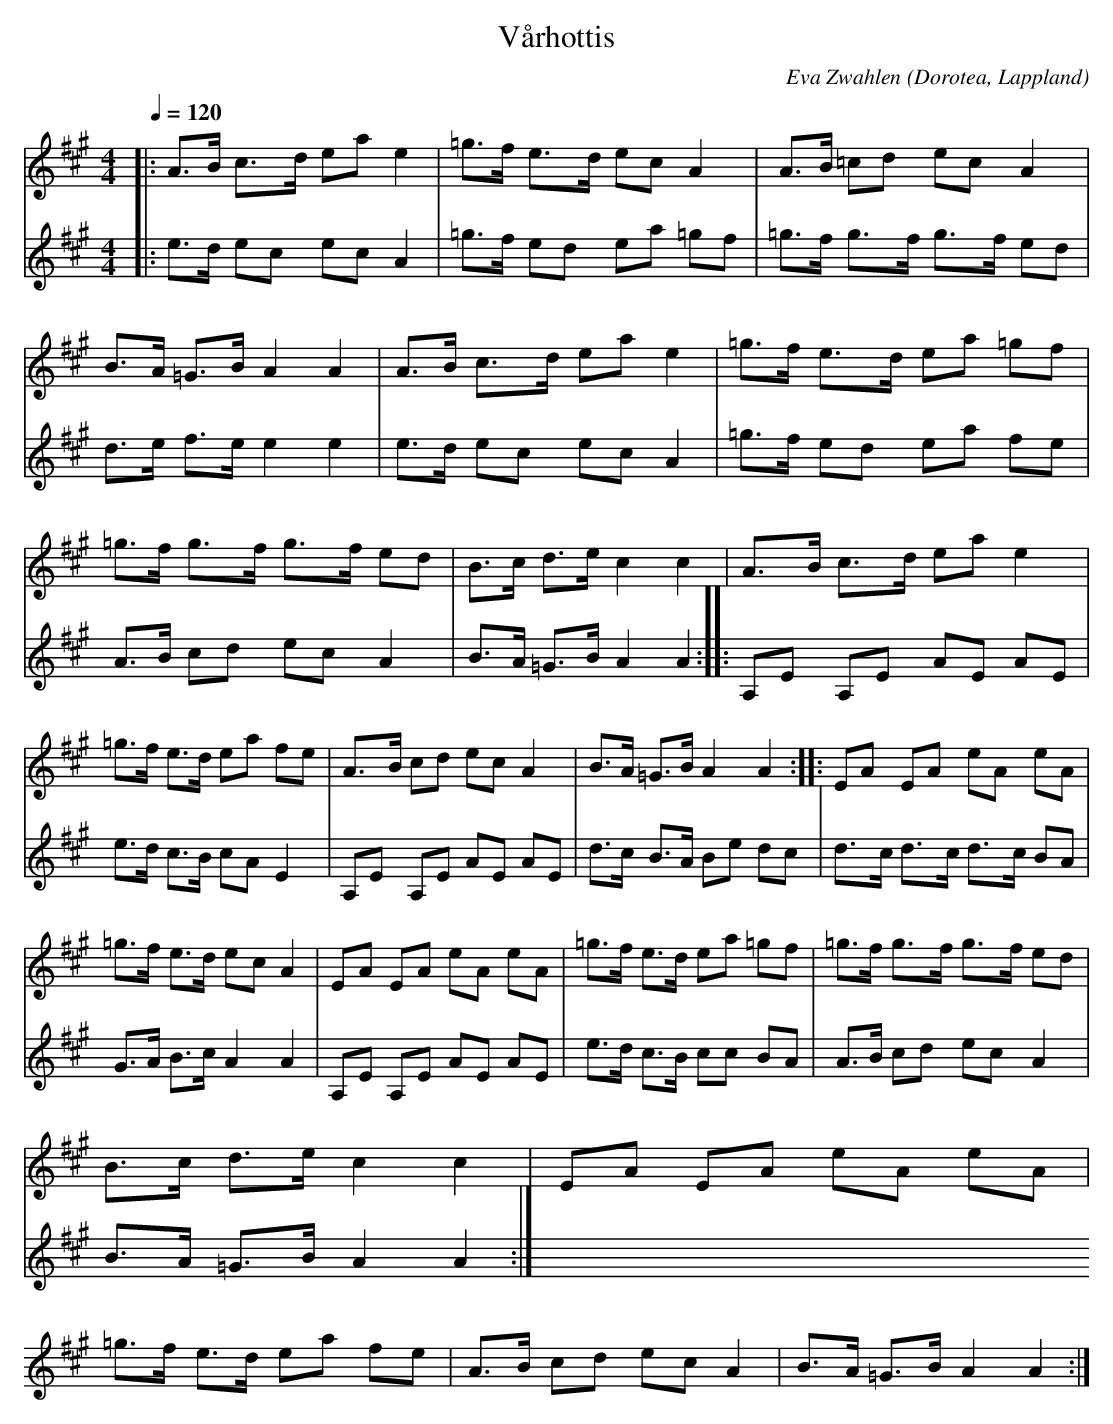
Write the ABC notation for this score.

X:1
T:Vårhottis
O:Dorotea, Lappland
C:Eva Zwahlen
M:4/4
L:1/16
Q:1/4=120
K:A
V:1
|: A3B c3d1 e2a2 e4 | =g3f e3d1 e2c2 A4 | A3B =c2d2 e2c2 A4 |B3A =G3B A4 A4  | A3B c3d e2a2 e4 |=g3f e3d e2a2 =g2f2 | =g3f g3f g3f e2d2 |B3c d3e c4 c4  |  A3B c3d1 e2a2 e4 |=g3f e3d e2a2 f2e2 | A3B c2d2 e2c2 A4 |B3A =G3B A4 A4:||:E2A2 E2A2 e2A2 e2A2 |=g3f e3d e2c2 A4 |E2A2 E2A2 e2A2 e2A2 |=g3f e3d e2a2 =g2f2 | =g3f g3f g3f e2d2 |B3c d3e c4 c4  |E2A2 E2A2 e2A2 e2A2 |=g3f e3d e2a2 f2e2 |  A3B c2d2 e2c2 A4 |B3A =G3B A4 A4:|
V:2
|:  e3d e2c2  e2c2 A4 | =g3f e2d2 e2a2 =g2f2 | =g3f g3f g3f e2d2 |d3e f3e e4 e4  |e3d e2c2 e2c2 A4 | =g3f e2d2 e2a2 f2e2 |A3B c2d2 e2c2 A4  |B3A =G3B A4 A4 :||:A,2E2 A,2E2 A2E2 A2E2 | e3d c3B c2A2 E4 |A,2E2 A,2E2 A2E2 A2E2 |d3c B3A B2e2 d2c2 | d3c d3c d3c B2A2 | G3A B3c A4 A4 | A,2E2 A,2E2 A2E2 A2E2 | e3d c3B c2c2 B2A2 | A3B c2d2 e2c2 A4 |B3A =G3B A4 A4:|
